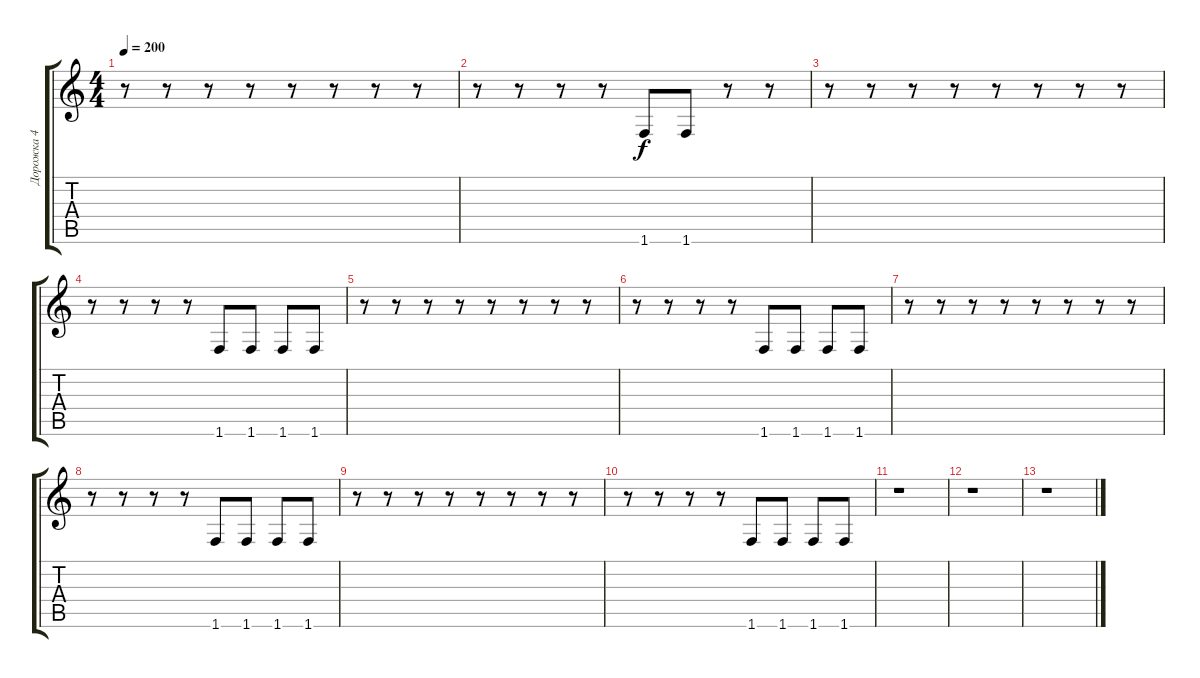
\track ("Дорожка 4" "Дорожка 4") {instrument electricbasspick}
\staff {score tabs}
\tuning (E4 B3 G3 D3 A2 E2) {hide}
\ts (4 4)
\tempo 200
\clef g2
\ks c
r.8{dy f} r.8 r.8 r.8 r.8 r.8 r.8 r.8 |
r.8 r.8 r.8 r.8 1.6.8 1.6.8 r.8 r.8 |
r.8 r.8 r.8 r.8 r.8 r.8 r.8 r.8 |
r.8 r.8 r.8 r.8 1.6.8 1.6.8 1.6.8 1.6.8 |
r.8 r.8 r.8 r.8 r.8 r.8 r.8 r.8 |
r.8 r.8 r.8 r.8 1.6.8 1.6.8 1.6.8 1.6.8 |
r.8 r.8 r.8 r.8 r.8 r.8 r.8 r.8 |
r.8 r.8 r.8 r.8 1.6.8 1.6.8 1.6.8 1.6.8 |
r.8 r.8 r.8 r.8 r.8 r.8 r.8 r.8 |
r.8 r.8 r.8 r.8 1.6.8 1.6.8 1.6.8 1.6.8 |
r.1 |
r.1 |
r.1
